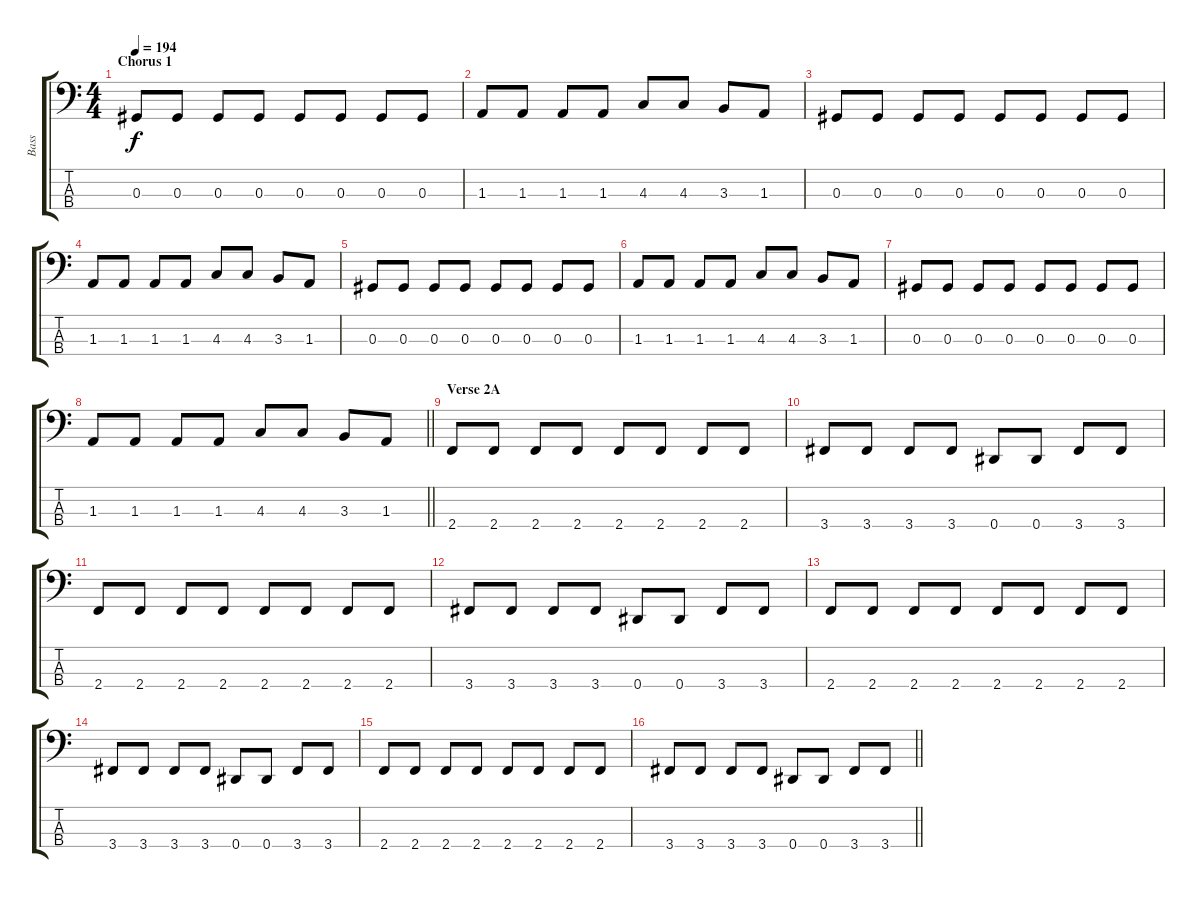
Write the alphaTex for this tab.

\track ("Bass" "Bass") {instrument electricbasspick}
\staff {score tabs}
\tuning (Gb2 Db2 Ab1 Eb1) {hide}
\ts (4 4)
\section ("" "Chorus 1")
\tempo 194
\clef f4
\ks c
0.3.8{dy f} 0.3.8 0.3.8 0.3.8 0.3.8 0.3.8 0.3.8 0.3.8 |
1.3.8 1.3.8 1.3.8 1.3.8 4.3.8 4.3.8 3.3.8 1.3.8 |
0.3.8 0.3.8 0.3.8 0.3.8 0.3.8 0.3.8 0.3.8 0.3.8 |
1.3.8 1.3.8 1.3.8 1.3.8 4.3.8 4.3.8 3.3.8 1.3.8 |
0.3.8 0.3.8 0.3.8 0.3.8 0.3.8 0.3.8 0.3.8 0.3.8 |
1.3.8 1.3.8 1.3.8 1.3.8 4.3.8 4.3.8 3.3.8 1.3.8 |
0.3.8 0.3.8 0.3.8 0.3.8 0.3.8 0.3.8 0.3.8 0.3.8 |
\barLineRight lightlight
1.3.8 1.3.8 1.3.8 1.3.8 4.3.8 4.3.8 3.3.8 1.3.8 |
\section ("" "Verse 2A")
2.4.8 2.4.8 2.4.8 2.4.8 2.4.8 2.4.8 2.4.8 2.4.8 |
3.4.8 3.4.8 3.4.8 3.4.8 0.4.8 0.4.8 3.4.8 3.4.8 |
2.4.8 2.4.8 2.4.8 2.4.8 2.4.8 2.4.8 2.4.8 2.4.8 |
3.4.8 3.4.8 3.4.8 3.4.8 0.4.8 0.4.8 3.4.8 3.4.8 |
2.4.8 2.4.8 2.4.8 2.4.8 2.4.8 2.4.8 2.4.8 2.4.8 |
3.4.8 3.4.8 3.4.8 3.4.8 0.4.8 0.4.8 3.4.8 3.4.8 |
2.4.8 2.4.8 2.4.8 2.4.8 2.4.8 2.4.8 2.4.8 2.4.8 |
\barLineRight lightlight
3.4.8 3.4.8 3.4.8 3.4.8 0.4.8 0.4.8 3.4.8 3.4.8
